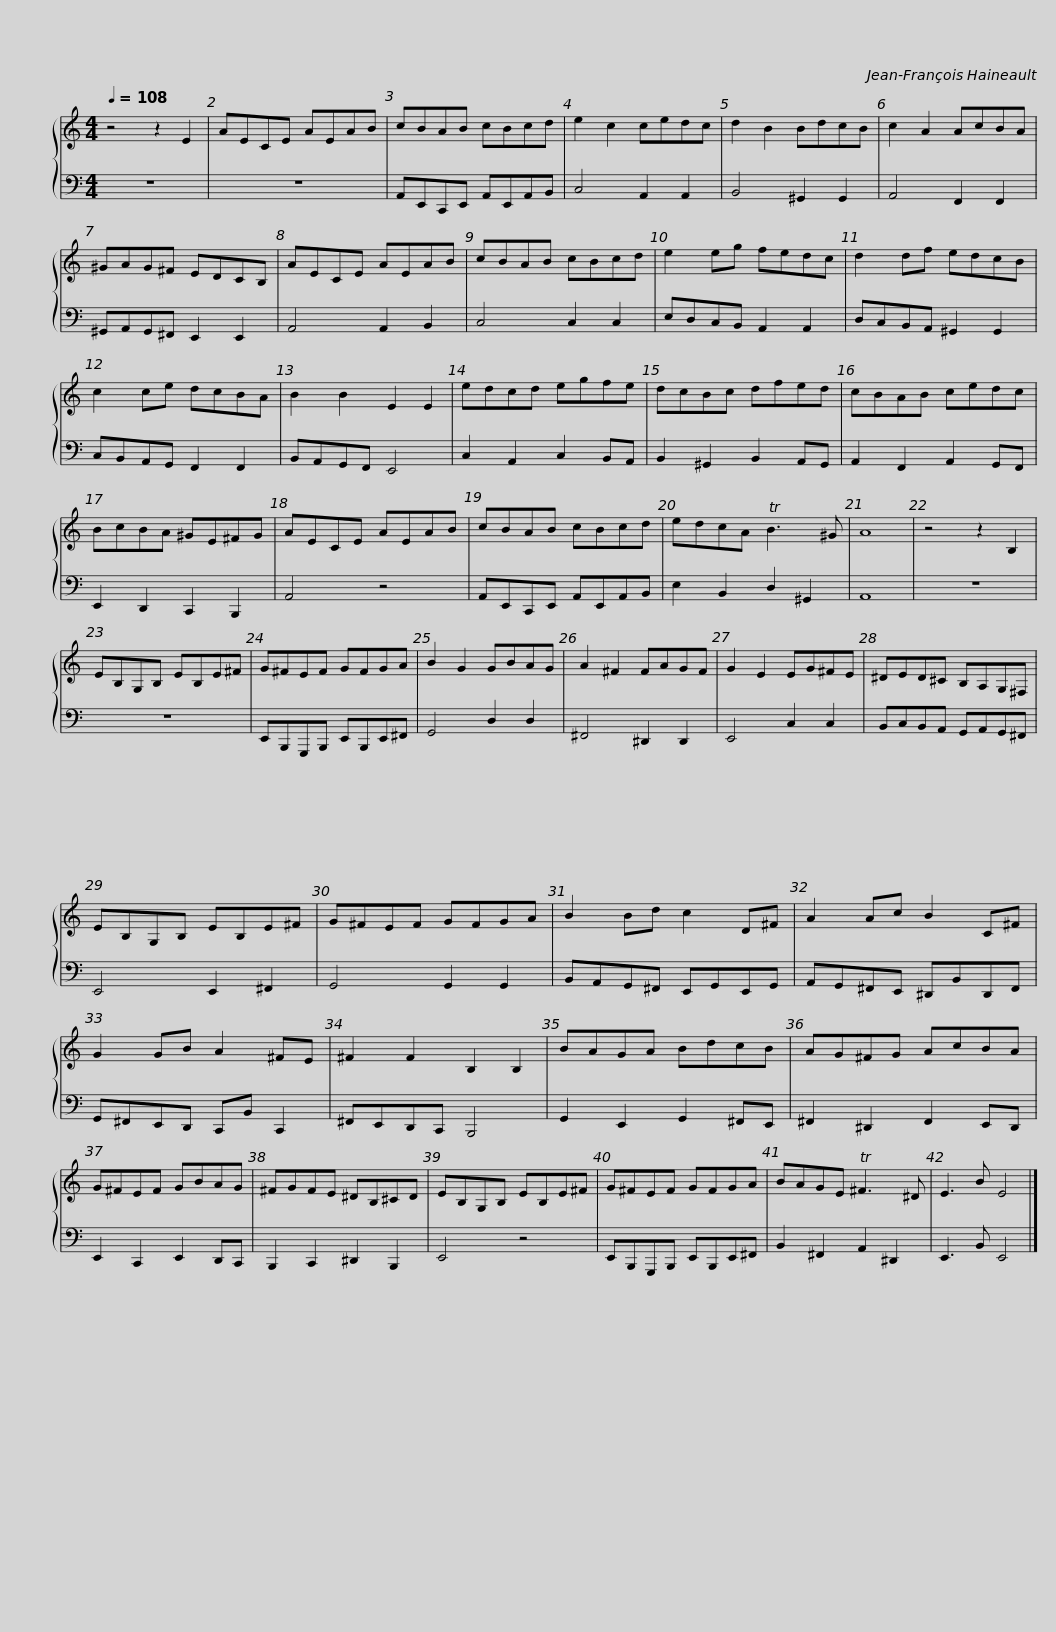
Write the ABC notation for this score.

X:1
%%score { 1 | 2 }
L:1/8
Q:1/4=108
M:4/4
I:linebreak $
K:C
V:1 treble
V:2 bass
V:1
 z4 z2 E2 | AECE AEAB | cBAB cBcd | e2 c2 cedc | d2 B2 BdcB | %5
 c2 A2 AcBA |$ ^GAG^F EDCB, | AECE AEAB | cBAB cBcd | e2 eg fedc | %10
 d2 df edcB |$ c2 ce dcBA | B2 B2 E2 E2 | edcd egfe | dcBc dfed | %15
 cBAB cedc | BcBA ^GE^FG |$ AECE AEAB | cBAB cBcd | edcA TB3 ^G | %20
 A8 | z4 z2 B,2 | EB,G,B, EB,E^F |$ G^FEF GFGA | B2 G2 GBAG | %25
 A2 ^F2 FAGF | G2 E2 EG^FE | ^DED^C B,A,G,^F, |$ EB,G,B, EB,E^F | G^FEF GFGA | %30
 B2 Bd c2 D^F | A2 Ac B2 C^F |$ G2 GB A2 ^FE | ^F2 F2 B,2 B,2 | BAGA BdcB | %35
 AG^FG AcBA | G^FEF GBAG |$ ^FGFE ^DB,^CD | EB,G,B, EB,E^F | G^FEF GFGA | %40
 BAGE T^F3 ^D | E3 B E4 |] %42
V:2
 z8 | z8 | A,,E,,C,,E,, A,,E,,A,,B,, | C,4 A,,2 A,,2 | B,,4 ^G,,2 G,,2 | %5
 A,,4 F,,2 F,,2 |$ ^G,,A,,G,,^F,, E,,2 E,,2 | A,,4 A,,2 B,,2 | C,4 C,2 C,2 | E,D,C,B,, A,,2 A,,2 | %10
 D,C,B,,A,, ^G,,2 G,,2 |$ C,B,,A,,G,, F,,2 F,,2 | B,,A,,G,,F,, E,,4 | C,2 A,,2 C,2 B,,A,, | B,,2 ^G,,2 B,,2 A,,G,, | %15
 A,,2 F,,2 A,,2 G,,F,, | E,,2 D,,2 C,,2 B,,,2 |$ A,,4 z4 | A,,E,,C,,E,, A,,E,,A,,B,, | E,2 B,,2 D,2 ^G,,2 | %20
 A,,8 | z8 | z8 |$ E,,B,,,G,,,B,,, E,,B,,,E,,^F,, | G,,4 D,2 D,2 | %25
 ^F,,4 ^D,,2 D,,2 | E,,4 C,2 C,2 | B,,C,B,,A,, G,,A,,G,,^F,, |$ E,,4 E,,2 ^F,,2 | G,,4 G,,2 G,,2 | %30
 B,,A,,G,,^F,, E,,G,,E,,G,, | A,,G,,^F,,E,, ^D,,B,,D,,F,, |$ G,,^F,,E,,D,, C,,B,, C,,2 | ^F,,E,,D,,C,, B,,,4 | G,,2 E,,2 G,,2 ^F,,E,, | %35
 ^F,,2 ^D,,2 F,,2 E,,D,, | E,,2 C,,2 E,,2 D,,C,, |$ B,,,2 C,,2 ^D,,2 B,,,2 | E,,4 z4 | E,,B,,,G,,,B,,, E,,B,,,E,,^F,, | %40
 B,,2 ^F,,2 A,,2 ^D,,2 | E,,3 B,, E,,4 |] %42
